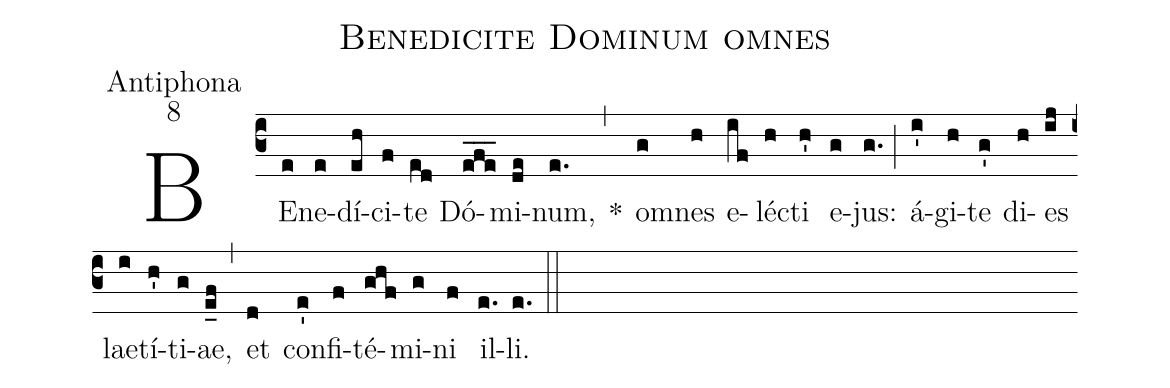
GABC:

name:Benedicite Dominum omnes;
office-part:Antiphona;
mode:8;
%%
(c3) BE(e)ne(e)dí(eh)ci(f)te(ed) Dó(efe___)mi(de)num,(e.) *(,) o(g)mnes(h) e(if)lé(h)cti(h') e(g)jus:(g.) (;) á(i')gi(h)te(g') di(h)es(ij) lae(i)tí(h')ti(g)ae,(e_f) (,) et(d) con(e')fi(f)té(ghf)mi(g)ni(f) il(e.)li.(e.) (::)
